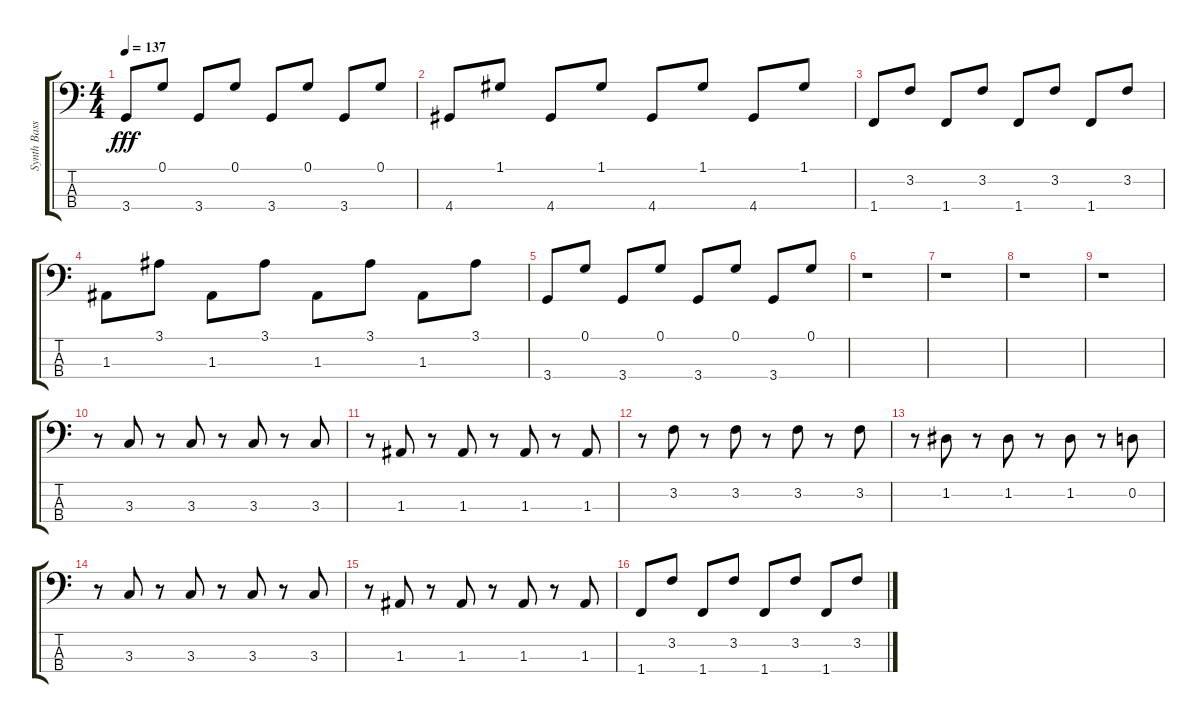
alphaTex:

\track ("Synth Bass" "Synth Bass") {instrument synthbass2}
\staff {score tabs}
\tuning (G2 D2 A1 E1) {hide}
\ts (4 4)
\tempo 137
\clef f4
\ks c
3.4.8{dy fff} 0.1.8 3.4.8 0.1.8 3.4.8 0.1.8 3.4.8 0.1.8 |
4.4.8 1.1.8 4.4.8 1.1.8 4.4.8 1.1.8 4.4.8 1.1.8 |
1.4.8 3.2.8 1.4.8 3.2.8 1.4.8 3.2.8 1.4.8 3.2.8 |
1.3.8 3.1.8 1.3.8 3.1.8 1.3.8 3.1.8 1.3.8 3.1.8 |
3.4.8 0.1.8 3.4.8 0.1.8 3.4.8 0.1.8 3.4.8 0.1.8 |
r.1 |
r.1 |
r.1 |
r.1 |
r.8 3.3.8 r.8 3.3.8 r.8 3.3.8 r.8 3.3.8 |
r.8 1.3.8 r.8 1.3.8 r.8 1.3.8 r.8 1.3.8 |
r.8 3.2.8 r.8 3.2.8 r.8 3.2.8 r.8 3.2.8 |
r.8 1.2.8 r.8 1.2.8 r.8 1.2.8 r.8 0.2.8 |
r.8 3.3.8 r.8 3.3.8 r.8 3.3.8 r.8 3.3.8 |
r.8 1.3.8 r.8 1.3.8 r.8 1.3.8 r.8 1.3.8 |
1.4.8 3.2.8 1.4.8 3.2.8 1.4.8 3.2.8 1.4.8 3.2.8
